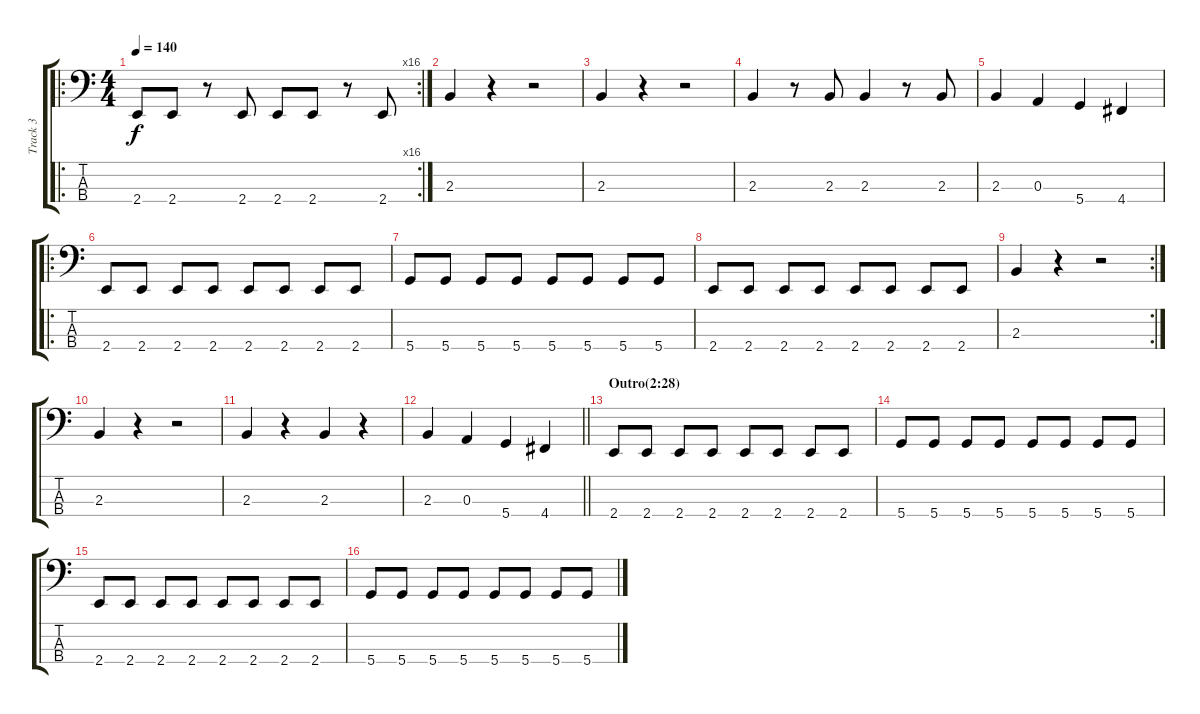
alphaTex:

\track ("Track 3" "Track 3") {instrument electricbassfinger}
\staff {score tabs}
\tuning (G2 D2 A1 D1) {hide}
\ro
\rc 16
\ts (4 4)
\tempo 140
\clef f4
\ks c
2.4.8{dy f} 2.4.8 r.8 2.4.8 2.4.8 2.4.8 r.8 2.4.8 |
2.3.4 r.4 r.2 |
2.3.4 r.4 r.2 |
2.3.4 r.8 2.3.8 2.3.4 r.8 2.3.8 |
2.3.4 0.3.4 5.4.4 4.4.4 |
\ro
2.4.8 2.4.8 2.4.8 2.4.8 2.4.8 2.4.8 2.4.8 2.4.8 |
5.4.8 5.4.8 5.4.8 5.4.8 5.4.8 5.4.8 5.4.8 5.4.8 |
2.4.8 2.4.8 2.4.8 2.4.8 2.4.8 2.4.8 2.4.8 2.4.8 |
\rc 2
2.3.4 r.4 r.2 |
2.3.4 r.4 r.2 |
2.3.4 r.4 2.3.4 r.4 |
\barLineRight lightlight
2.3.4 0.3.4 5.4.4 4.4.4 |
\section ("" "Outro(2:28)")
2.4.8 2.4.8 2.4.8 2.4.8 2.4.8 2.4.8 2.4.8 2.4.8 |
5.4.8 5.4.8 5.4.8 5.4.8 5.4.8 5.4.8 5.4.8 5.4.8 |
2.4.8 2.4.8 2.4.8 2.4.8 2.4.8 2.4.8 2.4.8 2.4.8 |
5.4.8 5.4.8 5.4.8 5.4.8 5.4.8 5.4.8 5.4.8 5.4.8
